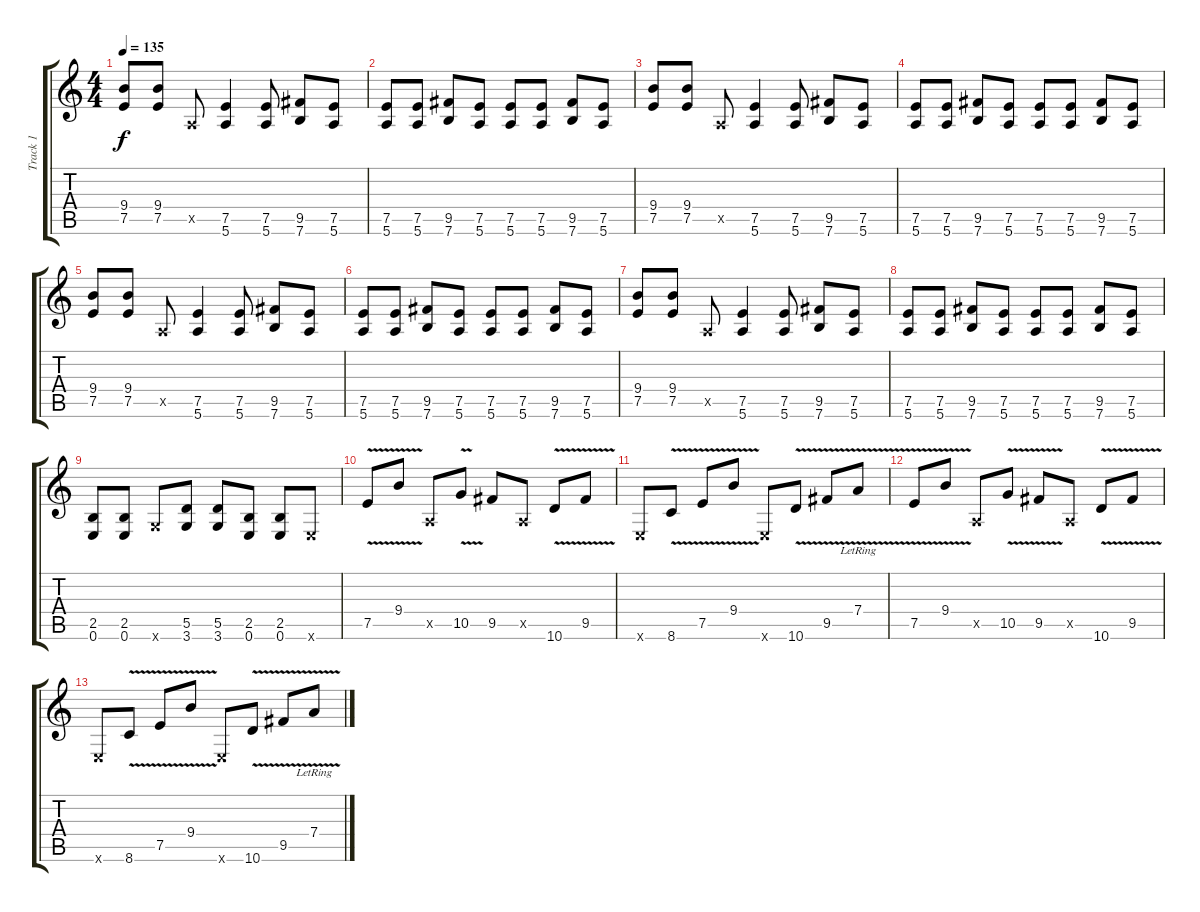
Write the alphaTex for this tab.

\track ("Track 1" "Track 1") {instrument electricguitarclean}
\staff {score tabs}
\tuning (E4 B3 G3 D3 A2 E2) {hide}
\ts (4 4)
\tempo 135
\clef g2
\ks c
(9.4 7.5).8{dy f} (9.4 7.5).8 0.5{x}.8 (7.5 5.6).4 (7.5 5.6).8 (9.5 7.6).8 (7.5 5.6).8 |
(7.5 5.6).8 (7.5 5.6).8 (9.5 7.6).8 (7.5 5.6).8 (7.5 5.6).8 (7.5 5.6).8 (9.5 7.6).8 (7.5 5.6).8 |
(9.4 7.5).8 (9.4 7.5).8 0.5{x}.8 (7.5 5.6).4 (7.5 5.6).8 (9.5 7.6).8 (7.5 5.6).8 |
(7.5 5.6).8 (7.5 5.6).8 (9.5 7.6).8 (7.5 5.6).8 (7.5 5.6).8 (7.5 5.6).8 (9.5 7.6).8 (7.5 5.6).8 |
(9.4 7.5).8 (9.4 7.5).8 0.5{x}.8 (7.5 5.6).4 (7.5 5.6).8 (9.5 7.6).8 (7.5 5.6).8 |
(7.5 5.6).8 (7.5 5.6).8 (9.5 7.6).8 (7.5 5.6).8 (7.5 5.6).8 (7.5 5.6).8 (9.5 7.6).8 (7.5 5.6).8 |
(9.4 7.5).8 (9.4 7.5).8 0.5{x}.8 (7.5 5.6).4 (7.5 5.6).8 (9.5 7.6).8 (7.5 5.6).8 |
(7.5 5.6).8 (7.5 5.6).8 (9.5 7.6).8 (7.5 5.6).8 (7.5 5.6).8 (7.5 5.6).8 (9.5 7.6).8 (7.5 5.6).8 |
(2.5 0.6).8 (2.5 0.6).8 3.6{x}.8 (5.5 3.6).8 (5.5 3.6).8 (2.5 0.6).8 (2.5 0.6).8 0.6{x}.8 |
7.5{v}.8{volume 8 instrument electricguitarclean} 9.4{v}.8 0.5{x}.8 10.5{v}.8 9.5.8 0.5{x}.8 10.6{v}.8 9.5{v}.8 |
0.6{x}.8 8.6{v}.8 7.5{v}.8 9.4{v}.8 0.6{x}.8 10.6{v}.8 9.5{v}.8 7.4{v lr}.8 |
7.5{v}.8 9.4{v}.8 0.5{x}.8 10.5{v}.8 9.5{v}.8 0.5{x}.8 10.6{v}.8 9.5{v}.8 |
0.6{x}.8 8.6{v}.8 7.5{v}.8 9.4{v}.8 0.6{x}.8 10.6{v}.8 9.5{v}.8 7.4{v lr}.8
